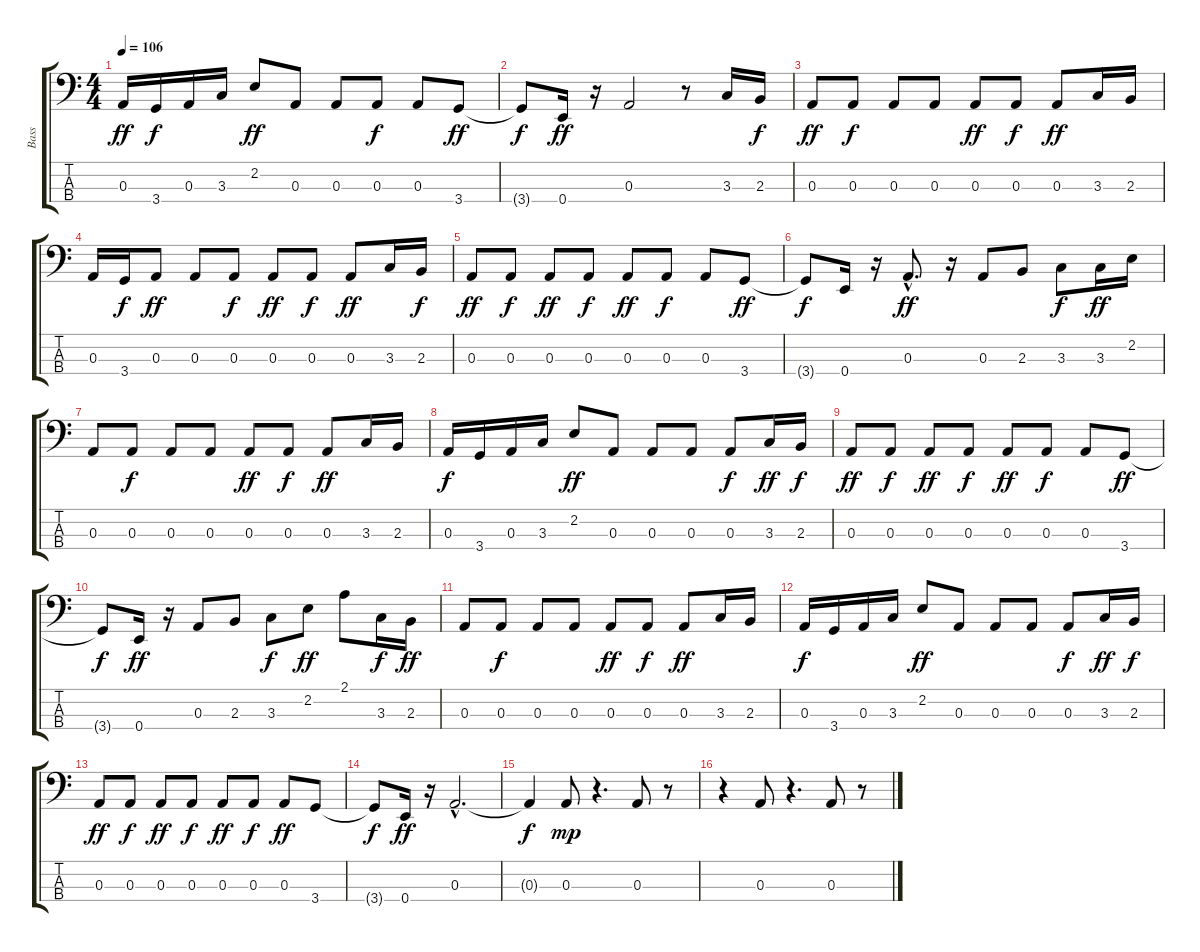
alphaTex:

\track ("Bass" "Bass") {instrument electricbassfinger}
\staff {score tabs}
\tuning (G2 D2 A1 E1) {hide}
\ts (4 4)
\tempo 106
\clef f4
\ks c
0.3.16{dy ff} 3.4.16{dy f} 0.3.16 3.3.16 2.2.8{dy ff} 0.3.8 0.3.8 0.3.8{dy f} 0.3.8 3.4.8{dy ff} |
3.4{t}.8{dy f} 0.4.16{dy ff} r.16 0.3.2 r.8 3.3.16 2.3.16{dy f} |
0.3.8{dy ff} 0.3.8{dy f} 0.3.8 0.3.8 0.3.8{dy ff} 0.3.8{dy f} 0.3.8{dy ff} 3.3.16 2.3.16 |
0.3.16 3.4.16{dy f} 0.3.8{dy ff} 0.3.8 0.3.8{dy f} 0.3.8{dy ff} 0.3.8{dy f} 0.3.8{dy ff} 3.3.16 2.3.16{dy f} |
0.3.8{dy ff} 0.3.8{dy f} 0.3.8{dy ff} 0.3.8{dy f} 0.3.8{dy ff} 0.3.8{dy f} 0.3.8 3.4.8{dy ff} |
3.4{t}.8{dy f} 0.4.16 r.16 0.3{hac}.8{d dy ff} r.16 0.3.8 2.3.8 3.3.8{dy f} 3.3.16{dy ff} 2.2.16 |
0.3.8 0.3.8{dy f} 0.3.8 0.3.8 0.3.8{dy ff} 0.3.8{dy f} 0.3.8{dy ff} 3.3.16 2.3.16 |
0.3.16{dy f} 3.4.16 0.3.16 3.3.16 2.2.8{dy ff} 0.3.8 0.3.8 0.3.8 0.3.8{dy f} 3.3.16{dy ff} 2.3.16{dy f} |
0.3.8{dy ff} 0.3.8{dy f} 0.3.8{dy ff} 0.3.8{dy f} 0.3.8{dy ff} 0.3.8{dy f} 0.3.8 3.4.8{dy ff} |
3.4{t}.8{dy f} 0.4.16{dy ff} r.16 0.3.8 2.3.8 3.3.8{dy f} 2.2.8{dy ff} 2.1.8 3.3.16{dy f} 2.3.16{dy ff} |
0.3.8 0.3.8{dy f} 0.3.8 0.3.8 0.3.8{dy ff} 0.3.8{dy f} 0.3.8{dy ff} 3.3.16 2.3.16 |
0.3.16{dy f} 3.4.16 0.3.16 3.3.16 2.2.8{dy ff} 0.3.8 0.3.8 0.3.8 0.3.8{dy f} 3.3.16{dy ff} 2.3.16{dy f} |
0.3.8{dy ff} 0.3.8{dy f} 0.3.8{dy ff} 0.3.8{dy f} 0.3.8{dy ff} 0.3.8{dy f} 0.3.8{dy ff} 3.4.8 |
3.4{t}.8{dy f} 0.4.16{dy ff} r.16 0.3{hac}.2{d} |
0.3{t}.4{dy f} 0.3.8{dy mp} r.4{d} 0.3.8 r.8 |
r.4 0.3.8 r.4{d} 0.3.8 r.8
